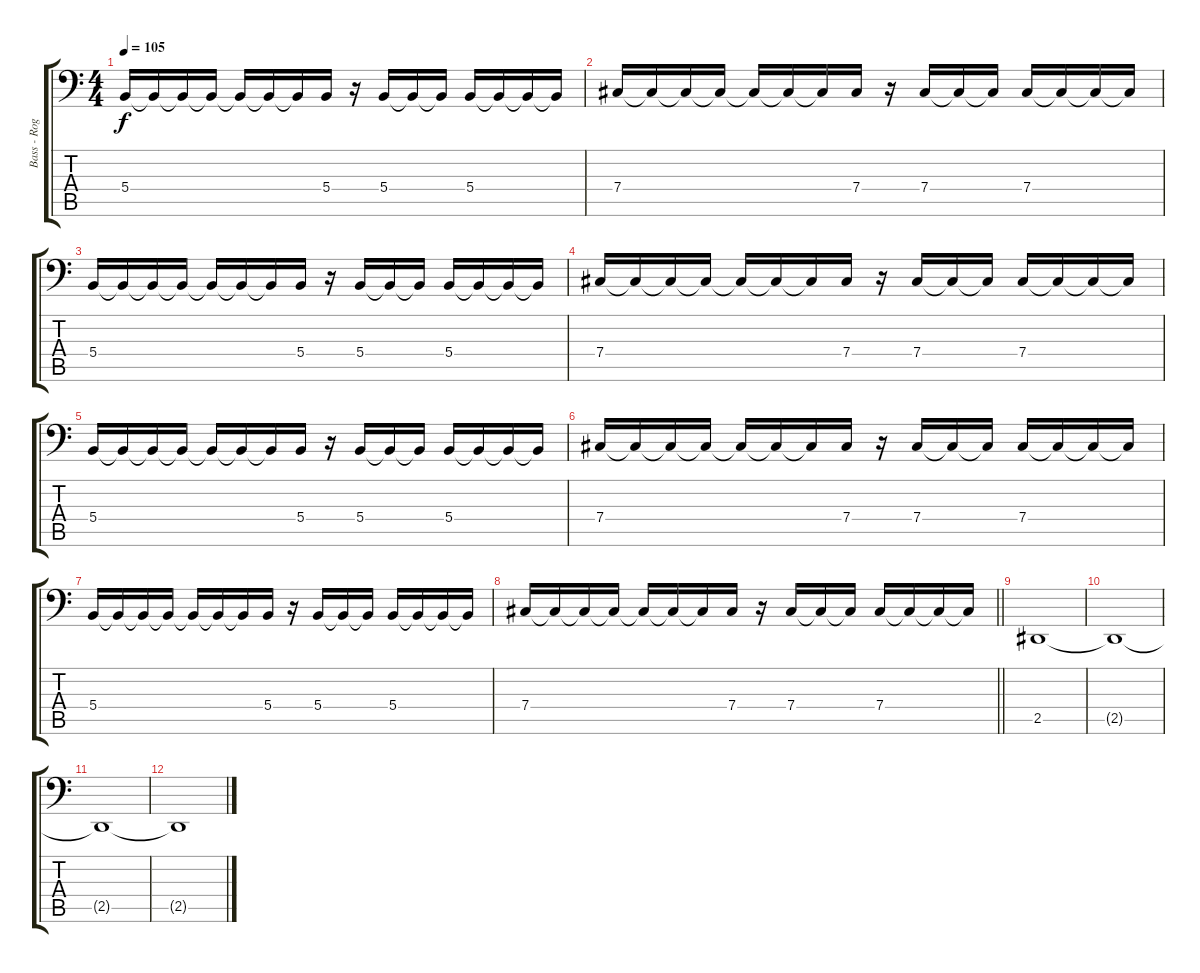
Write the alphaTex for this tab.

\track ("Bass - Roger" "Bass - Rog") {instrument electricbassfinger}
\staff {score tabs}
\tuning (A2 E2 B1 Gb1 Db1 Ab0) {hide}
\ts (4 4)
\tempo 105
\clef f4
\ks c
5.4.16{dy f} 5.4{t}.16 5.4{t}.16 5.4{t}.16 5.4{t}.16 5.4{t}.16 5.4{t}.16 5.4.16 r.16 5.4.16 5.4{t}.16 5.4{t}.16 5.4.16 5.4{t}.16 5.4{t}.16 5.4{t}.16 |
7.4.16 7.4{t}.16 7.4{t}.16 7.4{t}.16 7.4{t}.16 7.4{t}.16 7.4{t}.16 7.4.16 r.16 7.4.16 7.4{t}.16 7.4{t}.16 7.4.16 7.4{t}.16 7.4{t}.16 7.4{t}.16 |
5.4.16 5.4{t}.16 5.4{t}.16 5.4{t}.16 5.4{t}.16 5.4{t}.16 5.4{t}.16 5.4.16 r.16 5.4.16 5.4{t}.16 5.4{t}.16 5.4.16 5.4{t}.16 5.4{t}.16 5.4{t}.16 |
7.4.16 7.4{t}.16 7.4{t}.16 7.4{t}.16 7.4{t}.16 7.4{t}.16 7.4{t}.16 7.4.16 r.16 7.4.16 7.4{t}.16 7.4{t}.16 7.4.16 7.4{t}.16 7.4{t}.16 7.4{t}.16 |
5.4.16 5.4{t}.16 5.4{t}.16 5.4{t}.16 5.4{t}.16 5.4{t}.16 5.4{t}.16 5.4.16 r.16 5.4.16 5.4{t}.16 5.4{t}.16 5.4.16 5.4{t}.16 5.4{t}.16 5.4{t}.16 |
7.4.16 7.4{t}.16 7.4{t}.16 7.4{t}.16 7.4{t}.16 7.4{t}.16 7.4{t}.16 7.4.16 r.16 7.4.16 7.4{t}.16 7.4{t}.16 7.4.16 7.4{t}.16 7.4{t}.16 7.4{t}.16 |
5.4.16 5.4{t}.16 5.4{t}.16 5.4{t}.16 5.4{t}.16 5.4{t}.16 5.4{t}.16 5.4.16 r.16 5.4.16 5.4{t}.16 5.4{t}.16 5.4.16 5.4{t}.16 5.4{t}.16 5.4{t}.16 |
\barLineRight lightlight
7.4.16 7.4{t}.16 7.4{t}.16 7.4{t}.16 7.4{t}.16 7.4{t}.16 7.4{t}.16 7.4.16 r.16 7.4.16 7.4{t}.16 7.4{t}.16 7.4.16 7.4{t}.16 7.4{t}.16 7.4{t}.16 |
2.5.1{volume 0} |
2.5{t}.1 |
2.5{t}.1 |
2.5{t}.1
